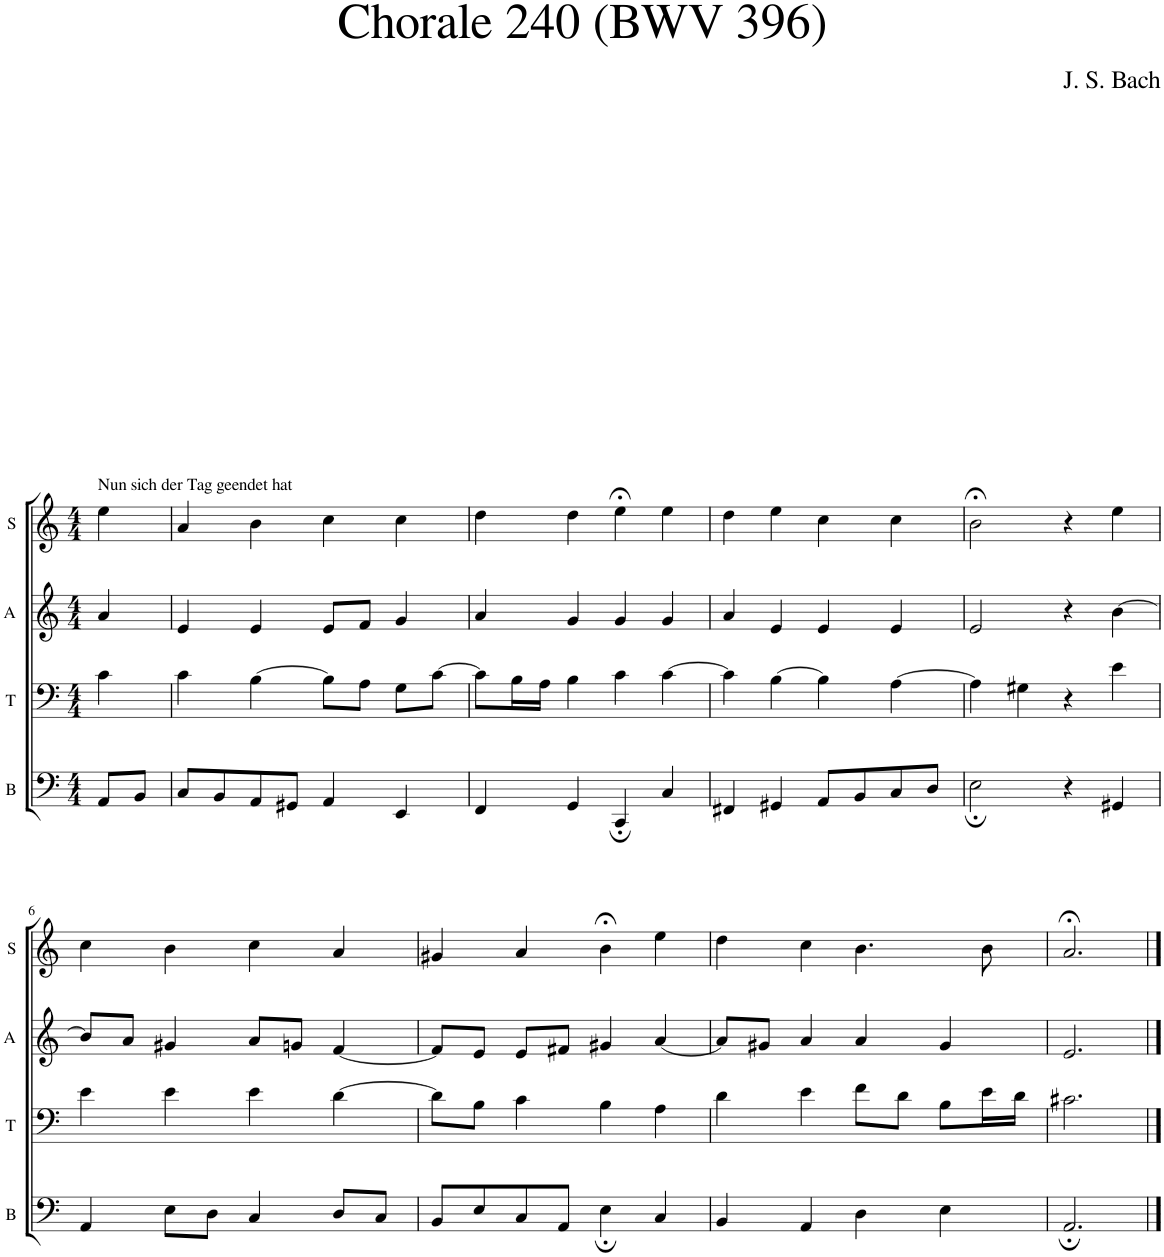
**kern	**kern	**kern	**kern
*part4	*part3	*part2	*part1
*staff4	*staff3	*staff2	*staff1
*I"B	*I"T	*I"A	*I"S
*I'B	*I'T	*I'A	*I'S
*clefF4	*clefF4	*clefG2	*clefG2
*k[]	*k[]	*k[]	*k[]
*M4/4	*M4/4	*M4/4	*M4/4
=1	=1	=1	=1
!	!	!	!LO:TX:a:t=Nun sich der Tag geendet hat
8AA/L	4c\	4a/	4ee\
8BB/J	.	.	.
=2	=2	=2	=2
8C/L	4c\	4e/	4a/
8BB/	.	.	.
8AA/	[4B\	4e/	4b\
8GG#X/J	.	.	.
4AA/	8B\L]	8e/L	4cc\
.	8A\J	8f/J	.
4EE/	8G\L	4g/	4cc\
.	[8c\J	.	.
=3	=3	=3	=3
4FF/	8c\L]	4a/	4dd\
.	16B\L	.	.
.	16A\JJ	.	.
4GG/	4B\	4g/	4dd\
4CC;/	4c\	4g/	4ee;<\
4C/	[4c\	4g/	4ee\
=4	=4	=4	=4
4FF#X/	4c\]	4a/	4dd\
4GG#X/	[4B\	4e/	4ee\
8AA/L	4B\]	4e/	4cc\
8BB/	.	.	.
8C/	[4A\	4e/	4cc\
8D/J	.	.	.
=5	=5	=5	=5
2E;\	4A\]	2e/	2b;<\
.	4G#X\	.	.
4r	4r	4r	4r
4GG#X/	4e\	[4b\	4ee\
!!LO:LB:g=z
=6	=6	=6	=6
4AA/	4e\	8b/L]	4cc\
.	.	8a/J	.
8E\L	4e\	4g#X/	4b\
8D\J	.	.	.
4C/	4e\	8a/L	4cc\
.	.	8gn/J	.
8D/L	[4d\	[4f/	4a/
8C/J	.	.	.
=7	=7	=7	=7
8BB/L	8d\L]	8f/L]	4g#X/
8E/	8B\J	8e/J	.
8C/	4c\	8e/L	4a/
8AA/J	.	8f#X/J	.
4E;\	4B\	4g#X/	4b;<\
4C/	4A\	[4a/	4ee\
=8	=8	=8	=8
4BB/	4d\	8a/L]	4dd\
.	.	8g#X/J	.
4AA/	4e\	4a/	4cc\
4D\	8f\L	4a/	4.b\
.	8d\J	.	.
4E\	8B\L	4g#/	.
.	16e\L	.	8b\
.	16d\JJ	.	.
=9	=9	=9	=9
2.AA;/	2.c#X\	2.e/	2.a;</
==	==	==	==
*-	*-	*-	*-
